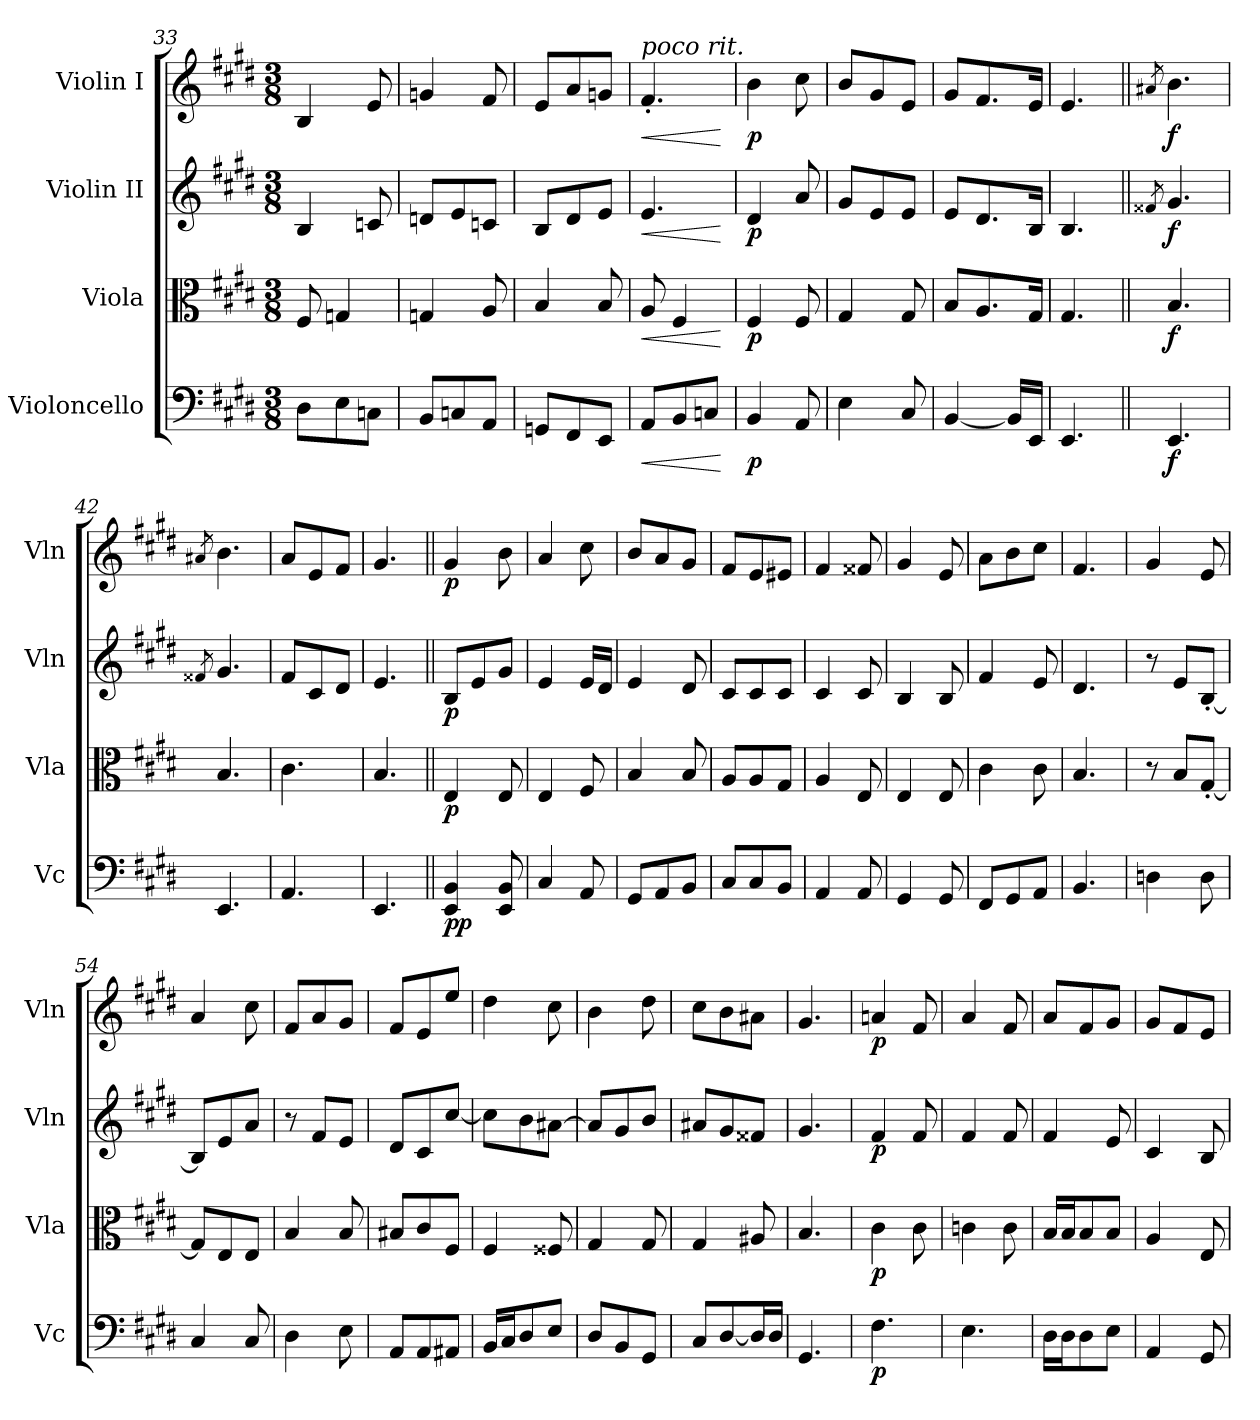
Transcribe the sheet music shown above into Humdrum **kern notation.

**kern	**dynam	**kern	**dynam	**kern	**dynam	**kern	**dynam
*part4	*part4	*part3	*part3	*part2	*part2	*part1	*part1
*staff4	*staff4	*staff3	*staff3	*staff2	*staff2	*staff1	*staff1
*I"Violoncello	*	*I"Viola	*	*I"Violin II	*	*I"Violin I	*
*I'Vc	*	*I'Vla	*	*I'Vln	*	*I'Vln	*
*clefF4	*	*clefC3	*	*clefG2	*	*clefG2	*
*k[f#c#g#d#]	*	*k[f#c#g#d#]	*	*k[f#c#g#d#]	*	*k[f#c#g#d#]	*
*M3/8	*	*M3/8	*	*M3/8	*	*M3/8	*
=33	=33	=33	=33	=33	=33	=33	=33
8D#\L	.	8F#/	.	4B/	.	4B/	.
8E\	.	4Gn/	.	.	.	.	.
8Cn\J	.	.	.	8cn/	.	8e/	.
=34	=34	=34	=34	=34	=34	=34	=34
8BB/L	.	4Gn/	.	8dn/L	.	4gn/	.
8Cn/	.	.	.	8e/	.	.	.
8AA/J	.	8A/	.	8cn/J	.	8f#/	.
=35	=35	=35	=35	=35	=35	=35	=35
8GGn/L	.	4B/	.	8B/L	.	8e/L	.
8FF#/	.	.	.	8d#/	.	8a/	.
8EE/J	.	8B/	.	8e/J	.	8gn/J	.
=36	=36	=36	=36	=36	=36	=36	=36
!	!	!	!	!	!	!LO:TX:i:t=poco rit.	!
!	!LO:HP:b	!	!LO:HP:b	!	!LO:HP:b	!	!LO:HP:b
8AA/L	<	8A/	<	4.e/	<	4.f#'/	<
8BB/	.	4F#/	.	.	.	.	.
8Cn/J	.	.	.	.	.	.	.
.	[	.	[	.	[	.	[
=37	=37	=37	=37	=37	=37	=37	=37
!	!LO:DY:b	!	!LO:DY:b	!	!LO:DY:b	!	!LO:DY:b
4BB/	p	4F#/	p	4d#/	p	4b\	p
8AA/	.	8F#/	.	8a/	.	8cc#\	.
!!LO:PB:g=z
=38	=38	=38	=38	=38	=38	=38	=38
4E\	.	4G#/	.	8g#/L	.	8b/L	.
.	.	.	.	8e/	.	8g#/	.
8C#/	.	8G#/	.	8e/J	.	8e/J	.
=39	=39	=39	=39	=39	=39	=39	=39
[4BB/	.	8B/L	.	8e/L	.	8g#/L	.
.	.	8.A/	.	8.d#/	.	8.f#/	.
16BB/LL]	.	.	.	.	.	.	.
16EE/JJ	.	16G#/Jk	.	16B/Jk	.	16e/Jk	.
=40	=40	=40	=40	=40	=40	=40	=40
4.EE/	.	4.G#/	.	4.B/	.	4.e/	.
=41||	=41||	=41||	=41||	=41||	=41||	=41||	=41||
.	.	.	.	8qf##X/	.	8qa#X/	.
!	!LO:DY:b	!	!LO:DY:b	!	!LO:DY:b	!	!LO:DY:b
4.EE/	f	4.B/	f	4.g#/	f	4.b\	f
=42	=42	=42	=42	=42	=42	=42	=42
.	.	.	.	8qf##X/	.	8qa#X/	.
4.EE/	.	4.B/	.	4.g#/	.	4.b\	.
=43	=43	=43	=43	=43	=43	=43	=43
4.AA/	.	4.c#\	.	8f#/L	.	8a/L	.
.	.	.	.	8c#/	.	8e/	.
.	.	.	.	8d#/J	.	8f#/J	.
=44	=44	=44	=44	=44	=44	=44	=44
4.EE/	.	4.B/	.	4.e/	.	4.g#/	.
=45||	=45||	=45||	=45||	=45||	=45||	=45||	=45||
!	!LO:DY:b	!	!	!	!	!	!
!	!LO:DY:n=1:b	!	!LO:DY:b	!	!LO:DY:b	!	!LO:DY:b
4EE/ 4BB/	p p	4E/	p	8B/L	p	4g#/	p
.	.	.	.	8e/	.	.	.
8EE/ 8BB/	.	8E/	.	8g#/J	.	8b\	.
=46	=46	=46	=46	=46	=46	=46	=46
4C#/	.	4E/	.	4e/	.	4a/	.
8AA/	.	8F#/	.	16e/LL	.	8cc#\	.
.	.	.	.	16d#/JJ	.	.	.
=47	=47	=47	=47	=47	=47	=47	=47
8GG#/L	.	4B/	.	4e/	.	8b/L	.
8AA/	.	.	.	.	.	8a/	.
8BB/J	.	8B/	.	8d#/	.	8g#/J	.
=48	=48	=48	=48	=48	=48	=48	=48
8C#/L	.	8A/L	.	8c#/L	.	8f#/L	.
8C#/	.	8A/	.	8c#/	.	8e/	.
8BB/J	.	8G#/J	.	8c#/J	.	8e#X/J	.
=49	=49	=49	=49	=49	=49	=49	=49
4AA/	.	4A/	.	4c#/	.	4f#/	.
8AA/	.	8E/	.	8c#/	.	8f##X/	.
=50	=50	=50	=50	=50	=50	=50	=50
4GG#/	.	4E/	.	4B/	.	4g#/	.
8GG#/	.	8E/	.	8B/	.	8e/	.
=51	=51	=51	=51	=51	=51	=51	=51
8FF#/L	.	4c#\	.	4f#/	.	8a\L	.
8GG#/	.	.	.	.	.	8b\	.
8AA/J	.	8c#\	.	8e/	.	8cc#\J	.
!!LO:LB:g=z
=52	=52	=52	=52	=52	=52	=52	=52
4.BB/	.	4.B/	.	4.d#/	.	4.f#/	.
=53	=53	=53	=53	=53	=53	=53	=53
4Dn\	.	8r	.	8r	.	4g#/	.
.	.	8B/L	.	8e/L	.	.	.
8D\	.	[8G#'/J	.	[8B'/J	.	8e/	.
=54	=54	=54	=54	=54	=54	=54	=54
4C#/	.	8G#/L]	.	8B/L]	.	4a/	.
.	.	8E/	.	8e/	.	.	.
8C#/	.	8E/J	.	8a/J	.	8cc#\	.
=55	=55	=55	=55	=55	=55	=55	=55
4D#\	.	4B/	.	8r	.	8f#/L	.
.	.	.	.	8f#/L	.	8a/	.
8E\	.	8B/	.	8e/J	.	8g#/J	.
=56	=56	=56	=56	=56	=56	=56	=56
8AA/L	.	8B#X/L	.	8d#/L	.	8f#/L	.
8AA/	.	8c#/	.	8c#/	.	8e/	.
!	!LO:DY:b	!	!	!	!	!	!
!	!LO:DY:n=1:b	!	!LO:DY:b	!	!	!	!
!	!	!	!LO:DY:n=1:b	!	!LO:DY:b	!	!
!	!	!	!	!	!LO:DY:n=1:b	!	!LO:DY:b
!	!	!	!	!	!	!	!LO:DY:n=1:b
8AA#X/J	other-dynamics f	8F#/J	other-dynamics f	[8cc#/J	other-dynamics f	8ee/J	other-dynamics f
=57	=57	=57	=57	=57	=57	=57	=57
16BB/LL	.	4F#/	.	8cc#\L]	.	4dd#\	.
16C#/J	.	.	.	.	.	.	.
8D#/	.	.	.	8b\	.	.	.
8E/J	.	8F##X/	.	[8a#X\J	.	8cc#\	.
=58	=58	=58	=58	=58	=58	=58	=58
8D#/L	.	4G#/	.	8a#/L]	.	4b\	.
8BB/	.	.	.	8g#/	.	.	.
8GG#/J	.	8G#/	.	8b/J	.	8dd#\	.
=59	=59	=59	=59	=59	=59	=59	=59
8C#/L	.	4G#/	.	8a#X/L	.	8cc#\L	.
[8D#/	.	.	.	8g#/	.	8b\	.
16D#/L]	.	8A#X/	.	8f##X/J	.	8a#X\J	.
16D#/JJ	.	.	.	.	.	.	.
=60	=60	=60	=60	=60	=60	=60	=60
4.GG#/	.	4.B/	.	4.g#/	.	4.g#/	.
=61	=61	=61	=61	=61	=61	=61	=61
!	!LO:DY:b	!	!LO:DY:b	!	!LO:DY:b	!	!LO:DY:b
4.F#\	p	4c#\	p	4f#/	p	4an/	p
.	.	8c#\	.	8f#/	.	8f#/	.
=62	=62	=62	=62	=62	=62	=62	=62
4.E\	.	4cn\	.	4f#/	.	4a/	.
.	.	8c\	.	8f#/	.	8f#/	.
=63	=63	=63	=63	=63	=63	=63	=63
16D#\LL	.	16B/LL	.	4f#/	.	8a/L	.
16D#\J	.	16B/J	.	.	.	.	.
8D#\	.	8B/	.	.	.	8f#/	.
8E\J	.	8B/J	.	8e/	.	8g#/J	.
=64	=64	=64	=64	=64	=64	=64	=64
4AA/	.	4A/	.	4c#/	.	8g#/L	.
.	.	.	.	.	.	8f#/	.
8GG#/	.	8E/	.	8B/	.	8e/J	.
=	=	=	=	=	=	=	=
*-	*-	*-	*-	*-	*-	*-	*-
